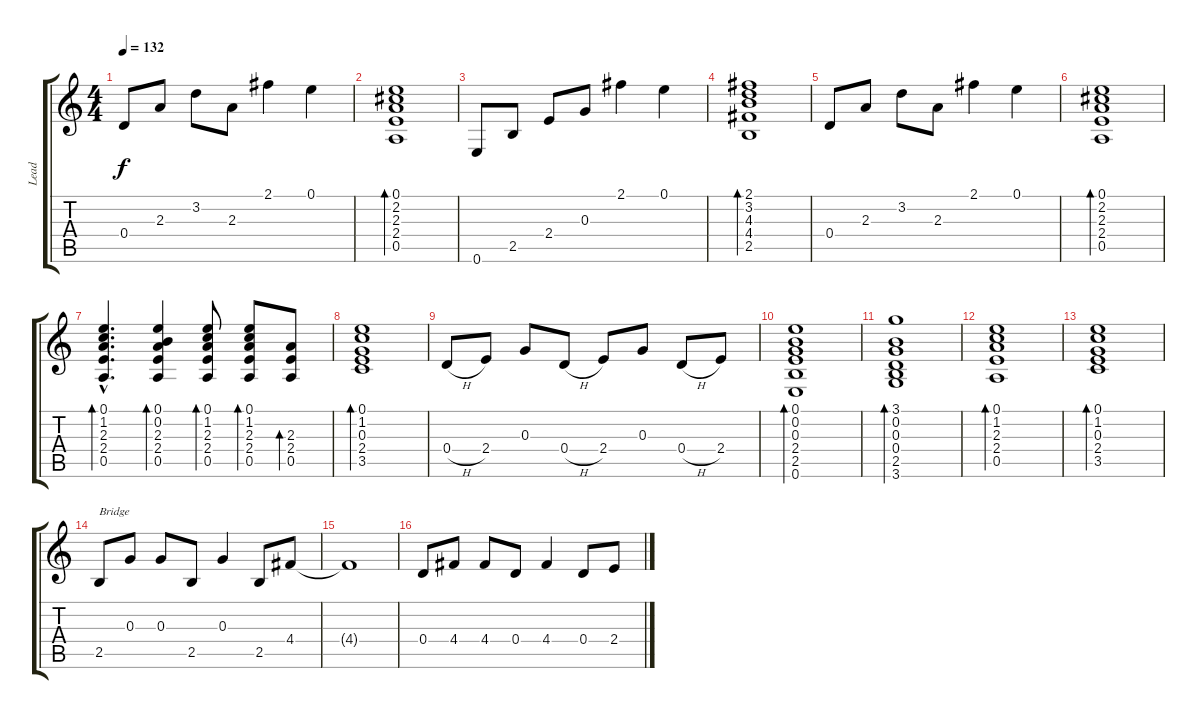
\track ("Lead" "Lead") {instrument acousticguitarsteel}
\staff {score tabs}
\tuning (E4 B3 G3 D3 A2 E2) {hide}
\ts (4 4)
\tempo 132
\clef g2
\ks c
0.4.8{dy f} 2.3.8 3.2.8 2.3.8 2.1.4 0.1.4 |
(0.1 2.2 2.3 2.4 0.5).1{bd 30} |
0.6.8 2.5.8 2.4.8 0.3.8 2.1.4 0.1.4 |
(2.1 3.2 4.3 4.4 2.5).1{bd 30} |
0.4.8 2.3.8 3.2.8 2.3.8 2.1.4 0.1.4 |
(0.1 2.2 2.3 2.4 0.5).1{bd 30} |
(0.1{hac} 1.2{hac} 2.3{hac} 2.4{hac} 0.5{hac}).4{d bd 30} (0.1 0.2 2.3 2.4 0.5).4{bd 30} (0.1 1.2 2.3 2.4 0.5).8{bd 30} (0.1 1.2 2.3 2.4 0.5).8{bd 30} (2.3 2.4 0.5).8{bd 30} |
(0.1 1.2 0.3 2.4 3.5).1{bd 30} |
0.4{h}.8 2.4.8 0.3.8 0.4{h}.8 2.4.8 0.3.8 0.4{h}.8 2.4.8 |
(0.1 0.2 0.3 2.4 2.5 0.6).1{bd 30} |
(3.1 0.2 0.3 0.4 2.5 3.6).1{bd 30} |
(0.1 1.2 2.3 2.4 0.5).1{bd 30} |
(0.1 1.2 0.3 2.4 3.5).1{bd 30} |
2.5.8{txt "Bridge"} 0.3.8 0.3.8 2.5.8 0.3.4 2.5.8 4.4.8 |
4.4{t}.1 |
0.4.8 4.4.8 4.4.8 0.4.8 4.4.4 0.4.8 2.4.8
